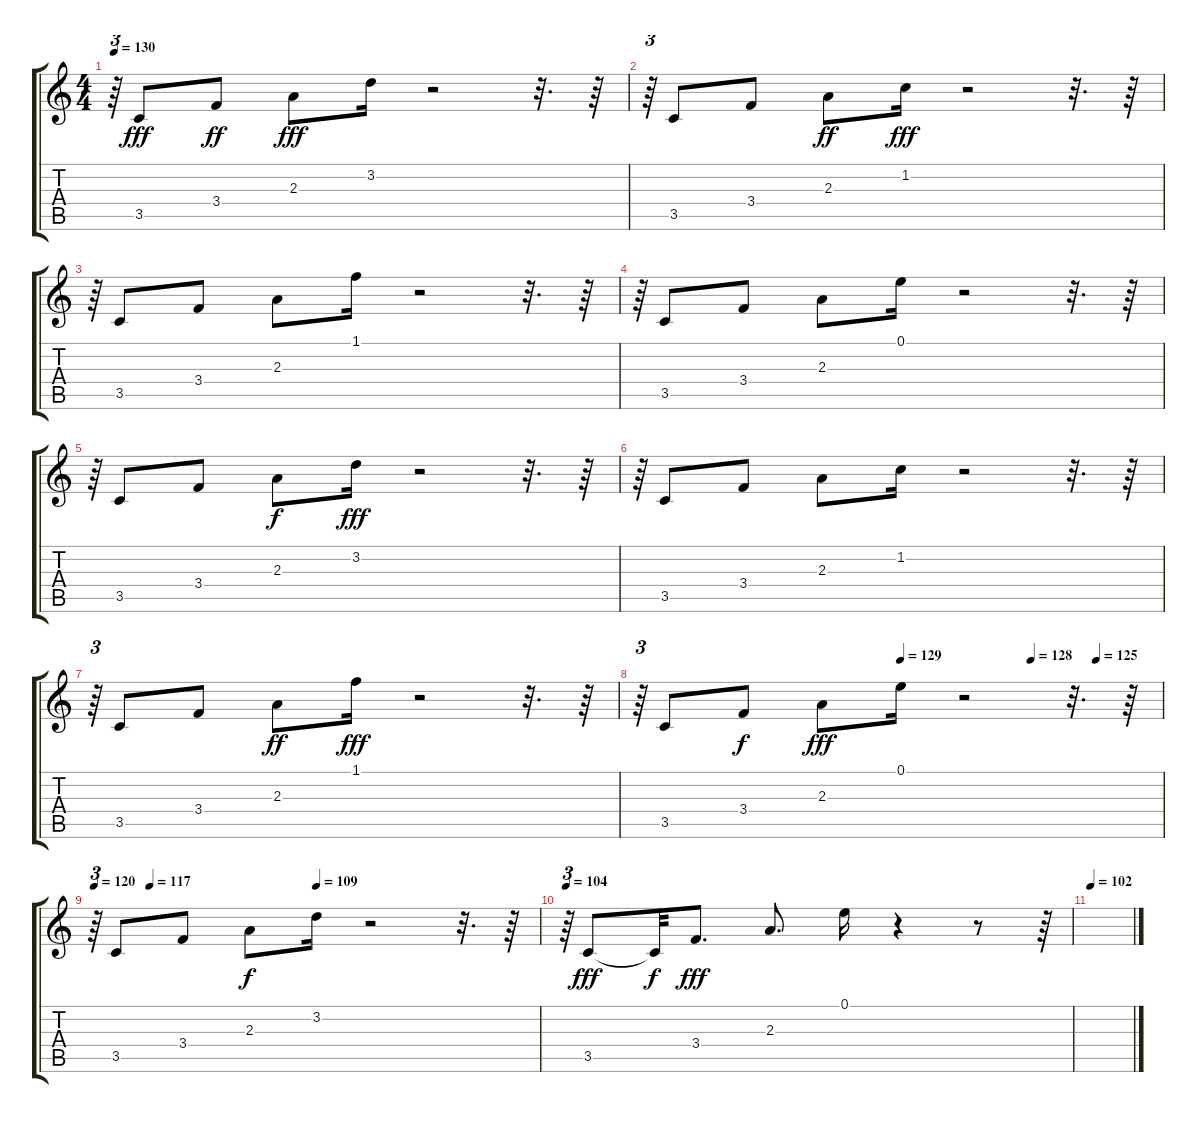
\track "" {instrument electricguitarclean}
\staff {score tabs}
\tuning (E4 B3 G3 D3 A2 E2) {hide}
\ts (4 4)
\tempo 130
\clef g2
\ks c
r.64{tu (3 2) dy fff} 3.5.8 3.4.8{dy ff} 2.3.8{dy fff} 3.2.16 r.2 r.32{d} r.64 |
r.64{tu (3 2)} 3.5.8 3.4.8 2.3.8{dy ff} 1.2.16{dy fff} r.2 r.32{d} r.64 |
r.64{tu (3 2)} 3.5.8 3.4.8 2.3.8 1.1.16 r.2 r.32{d} r.64 |
r.64{tu (3 2)} 3.5.8 3.4.8 2.3.8 0.1.16 r.2 r.32{d} r.64 |
r.64{tu (3 2)} 3.5.8 3.4.8 2.3.8{dy f} 3.2.16{dy fff} r.2 r.32{d} r.64 |
r.64{tu (3 2)} 3.5.8 3.4.8 2.3.8 1.2.16 r.2 r.32{d} r.64 |
r.64{tu (3 2)} 3.5.8 3.4.8 2.3.8{dy ff} 1.1.16{dy fff} r.2 r.32{d} r.64 |
\tempo (129 0.5)
\tempo (128 0.75)
\tempo (125 0.875)
r.64{tu (3 2)} 3.5.8 3.4.8{dy f} 2.3.8{dy fff} 0.1.16 r.2 r.32{d} r.64 |
\tempo 120
\tempo (117 0.125)
\tempo (109 0.5)
r.64{tu (3 2)} 3.5.8 3.4.8 2.3.8{dy f} 3.2.16 r.2 r.32{d} r.64 |
\tempo 104
r.64{tu (3 2)} 3.5.8{dy fff} 3.5{t}.32{dy f} 3.4.8{d dy fff} 2.3.8{d} 0.1.16 r.4 r.8 r.64 |
\tempo 102
